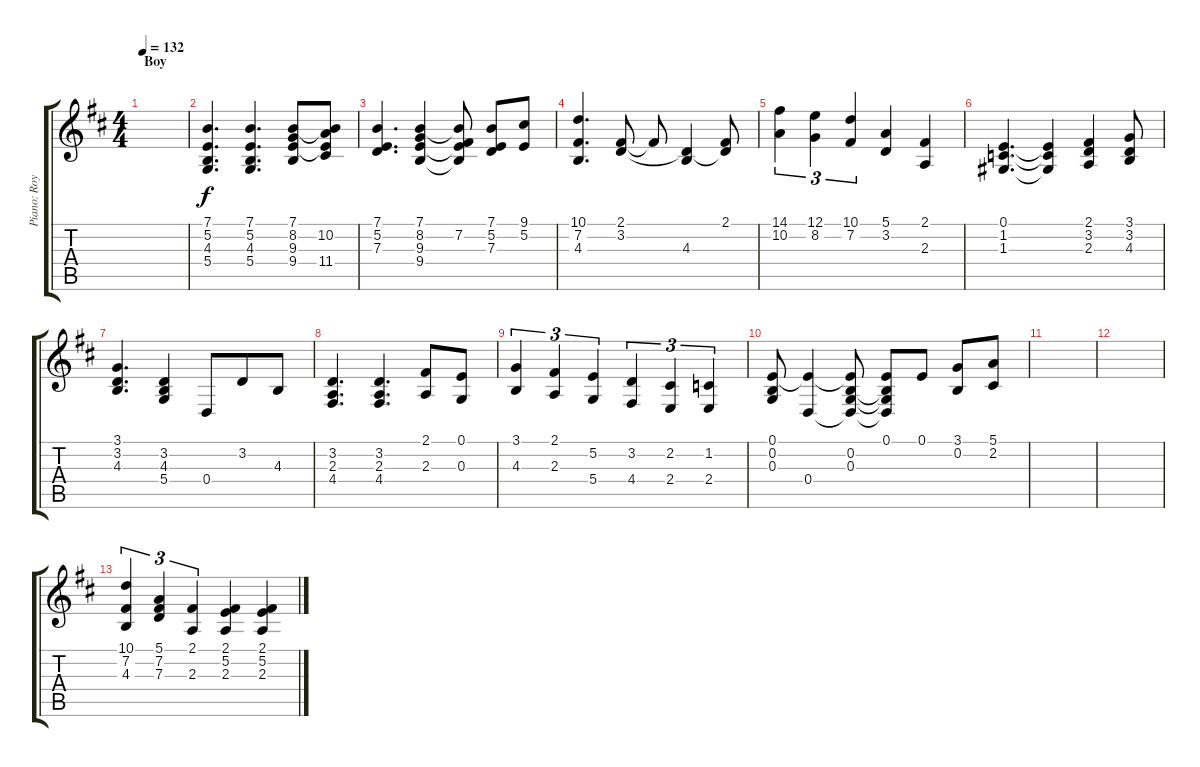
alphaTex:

\track ("Piano: Roy" "Piano: Roy") {instrument acousticgrandpiano}
\staff {score tabs}
\tuning (E4 B3 G3 D3 A2 E2) {hide}
\ts (4 4)
\section ("" "Boy")
\tempo 132
\clef g2
\ks d
|
(7.1 5.2 4.3 5.4).4{d} (7.1 5.2 4.3 5.4).4{d} (7.1 8.2 9.3 9.4).8 (7.1{t} 10.2 9.3{t} 11.4).8 |
(7.1 5.2 7.3).4{d} (7.1 8.2 9.3 9.4).4 (7.1{t} 7.2 9.3{t} 9.4{t}).8 (7.1 5.2 7.3).8 (9.1 5.2).8 |
(10.1 7.2 4.3).4{d} (2.1 3.2).8 2.1{t}.8 (3.2{t} 4.3).4 (2.1 3.2{t}).8 |
(14.1 10.2).4{tu (3 2)} (12.1 8.2).4{tu (3 2)} (10.1 7.2).4{tu (3 2)} (5.1 3.2).4 (2.1 2.3).4 |
(0.1 1.2 1.3).4{d} (0.1{t} 1.2{t} 1.3{t}).4 (2.1 3.2 2.3).4 (3.1 3.2 4.3).8 |
(3.1 3.2 4.3).4{d} (3.2 4.3 5.4).4 0.4.8{beam merge} 3.2.8 4.3.8 |
(3.2 2.3 4.4).4{d} (3.2 2.3 4.4).4{d} (2.1 2.3).8 (0.1 0.3).8 |
(3.1 4.3).4{tu (3 2)} (2.1 2.3).4{tu (3 2)} (5.2 5.4).4{tu (3 2)} (3.2 4.4).4{tu (3 2)} (2.2 2.4).4{tu (3 2)} (1.2 2.4).4{tu (3 2)} |
(0.1 0.2 0.3).8 (0.1{t} 0.4).4 (0.1{t} 0.2 0.3 0.4{t}).8 (0.1 0.2{t} 0.3{t} 0.4{t}).8 0.1.8 (3.1 0.2).8 (5.1 2.2).8 |
|
|
(10.1 7.2 4.3).4{tu (3 2)} (5.1 7.2 7.3).4{tu (3 2)} (2.1 2.3).4{tu (3 2)} (2.1 5.2 2.3).4 (2.1 5.2 2.3).4
